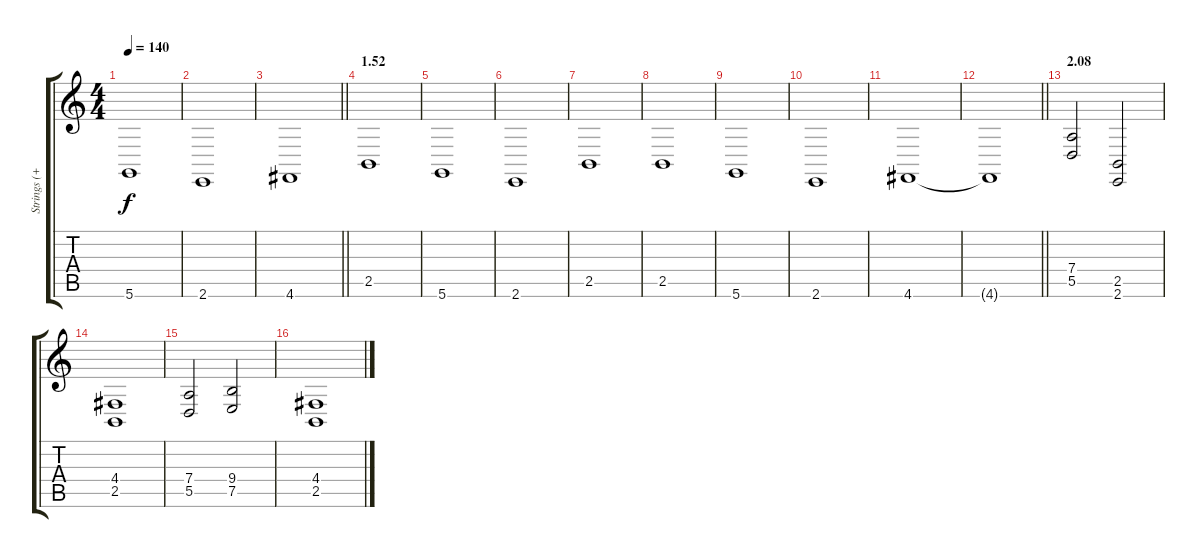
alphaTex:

\track ("Strings (+Piccolo)" "Strings (+") {instrument tremolostrings}
\staff {score tabs}
\tuning (E4 B3 G3 D3 A2 D2) {hide}
\ts (4 4)
\tempo 140
\clef g2
\ks c
5.6.1{dy f} |
2.6.1 |
\barLineRight lightlight
4.6.1 |
\section ("" "1.52")
2.5.1 |
5.6.1 |
2.6.1 |
2.5.1 |
2.5.1 |
5.6.1 |
2.6.1 |
4.6.1 |
\barLineRight lightlight
4.6{t}.1 |
\section ("" "2.08")
(7.4 5.5).2 (2.5 2.6).2 |
(4.4 2.5).1 |
(7.4 5.5).2 (9.4 7.5).2 |
(4.4 2.5).1
